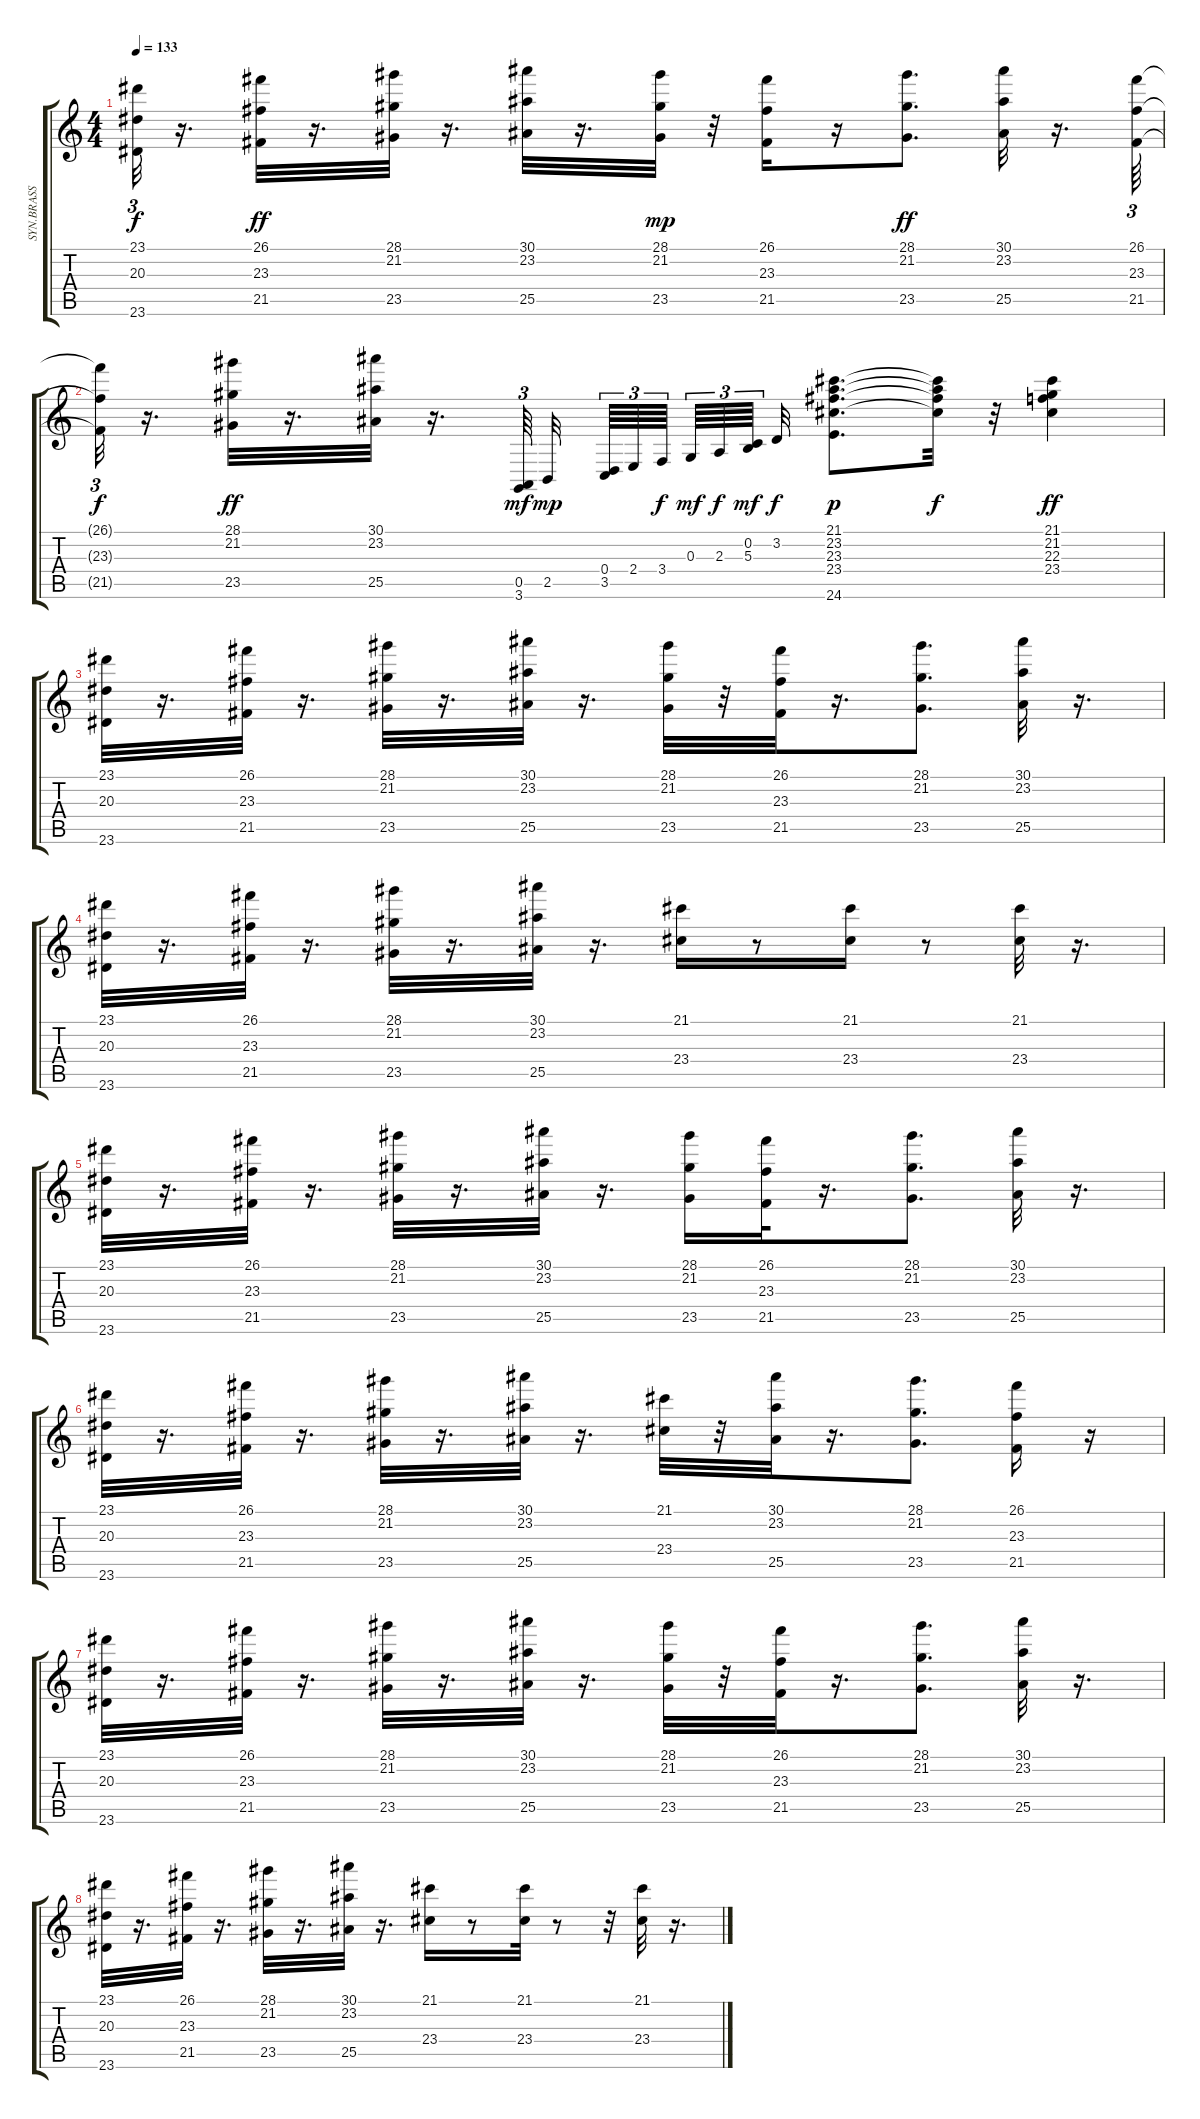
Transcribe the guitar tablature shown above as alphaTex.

\track ("SYN.BRASS                           " "SYN.BRASS ") {instrument pad3polysynth}
\staff {score tabs}
\tuning (E4 B3 G3 D3 A2 E2) {hide}
\ts (4 4)
\tempo 133
\clef g2
\ks c
(23.1{t} 20.3{t} 23.6{t}).32{tu (3 2) dy f} r.16{d} (26.1 23.3 21.5).32{dy ff} r.16{d} (28.1 21.2 23.5).32 r.16{d} (30.1 23.2 25.5).32 r.16{d} (28.1 21.2 23.5).32{dy mp} r.32 (26.1 23.3 21.5).16 r.16 (28.1 21.2 23.5).8{d dy ff} (30.1 23.2 25.5).32 r.16{d} (26.1 23.3 21.5).64{tu (3 2)} |
(26.1{t} 23.3{t} 21.5{t}).32{tu (3 2) dy f} r.16{d} (28.1 21.2 23.5).32{dy ff} r.16{d} (30.1 23.2 25.5).32 r.16{d} (0.5 3.6).64{tu (3 2) dy mf beam splitsecondary} 2.5.32{dy mp beam splitsecondary} (0.4 3.5).64{tu (3 2)} 2.4.64{tu (3 2)} 3.4.64{tu (3 2) dy f beam splitsecondary} 0.3.64{tu (3 2) dy mf} 2.3.64{tu (3 2) dy f} (0.2 5.3).64{tu (3 2) dy mf beam splitsecondary} 3.2.32{dy f} (21.1 23.2 23.3 23.4 24.6).8{d dy p} (21.1{t} 23.2{t} 23.3{t} 23.4{t}).32{dy f} r.32 (21.1 21.2 22.3 23.4).4{dy ff} |
(23.1 20.3 23.6).32 r.16{d} (26.1 23.3 21.5).32 r.16{d} (28.1 21.2 23.5).32 r.16{d} (30.1 23.2 25.5).32 r.16{d} (28.1 21.2 23.5).32 r.32 (26.1 23.3 21.5).32 r.16{d} (28.1 21.2 23.5).8{d} (30.1 23.2 25.5).32 r.16{d} |
(23.1 20.3 23.6).32 r.16{d} (26.1 23.3 21.5).32 r.16{d} (28.1 21.2 23.5).32 r.16{d} (30.1 23.2 25.5).32 r.16{d} (21.1 23.4).16 r.8 (21.1 23.4).16 r.8 (21.1 23.4).32 r.16{d} |
(23.1 20.3 23.6).32 r.16{d} (26.1 23.3 21.5).32 r.16{d} (28.1 21.2 23.5).32 r.16{d} (30.1 23.2 25.5).32 r.16{d} (28.1 21.2 23.5).16 (26.1 23.3 21.5).32 r.16{d} (28.1 21.2 23.5).8{d} (30.1 23.2 25.5).32 r.16{d} |
(23.1 20.3 23.6).32 r.16{d} (26.1 23.3 21.5).32 r.16{d} (28.1 21.2 23.5).32 r.16{d} (30.1 23.2 25.5).32 r.16{d} (21.1 23.4).32 r.32 (30.1 23.2 25.5).32 r.16{d} (28.1 21.2 23.5).8{d} (26.1 23.3 21.5).16 r.16 |
(23.1 20.3 23.6).32 r.16{d} (26.1 23.3 21.5).32 r.16{d} (28.1 21.2 23.5).32 r.16{d} (30.1 23.2 25.5).32 r.16{d} (28.1 21.2 23.5).32 r.32 (26.1 23.3 21.5).32 r.16{d} (28.1 21.2 23.5).8{d} (30.1 23.2 25.5).32 r.16{d} |
(23.1 20.3 23.6).32 r.16{d} (26.1 23.3 21.5).32 r.16{d} (28.1 21.2 23.5).32 r.16{d} (30.1 23.2 25.5).32 r.16{d} (21.1 23.4).16 r.8 (21.1 23.4).32 r.8 r.32 (21.1 23.4).32 r.16{d}
